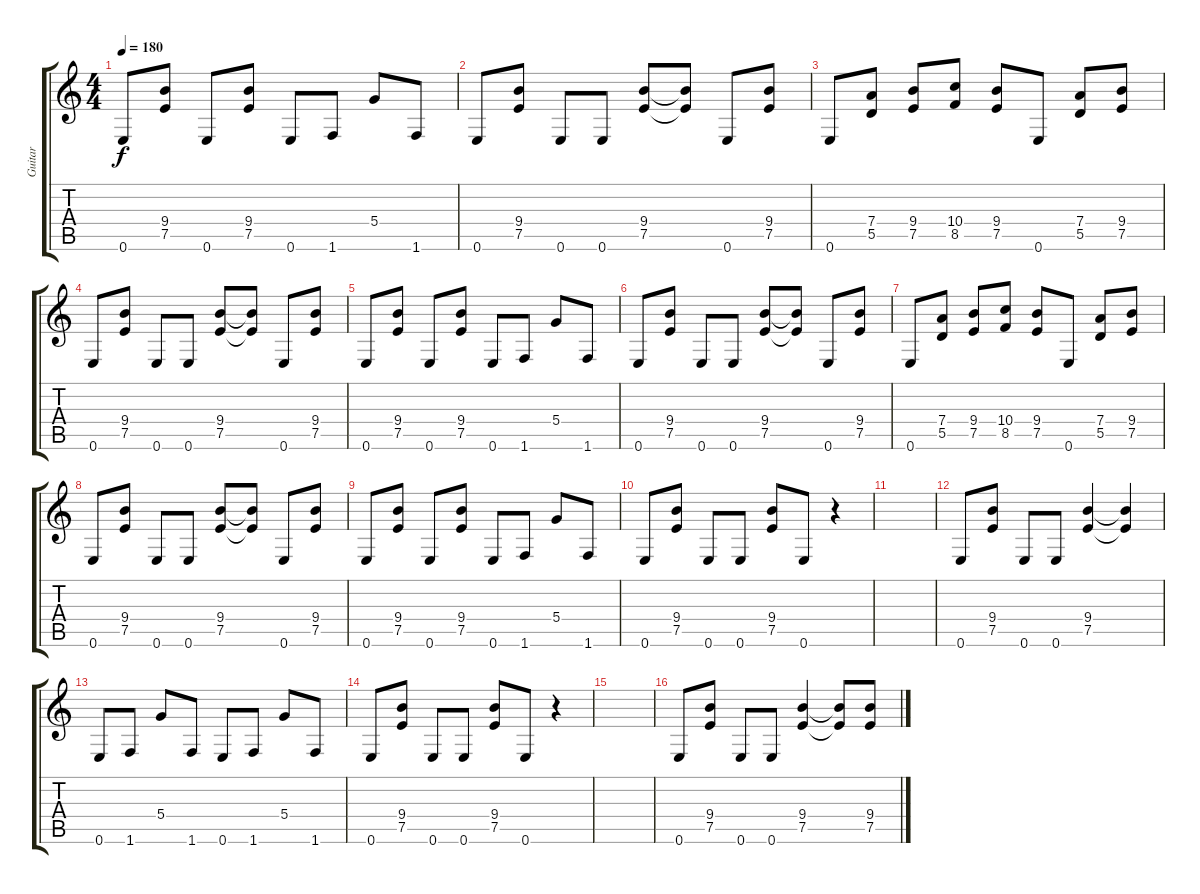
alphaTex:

\track ("Guitar " "Guitar ") {instrument distortionguitar}
\staff {score tabs}
\tuning (E4 B3 G3 D3 A2 E2) {hide}
\ts (4 4)
\tempo 180
\clef g2
\ks c
0.6.8{dy f} (9.4 7.5).8 0.6.8 (9.4 7.5).8 0.6.8 1.6.8 5.4.8 1.6.8 |
0.6.8 (9.4 7.5).8 0.6.8 0.6.8 (9.4 7.5).8 (9.4{t} 7.5{t}).8 0.6.8 (9.4 7.5).8 |
0.6.8 (7.4 5.5).8 (9.4 7.5).8 (10.4 8.5).8 (9.4 7.5).8 0.6.8 (7.4 5.5).8 (9.4 7.5).8 |
0.6.8 (9.4 7.5).8 0.6.8 0.6.8 (9.4 7.5).8 (9.4{t} 7.5{t}).8 0.6.8 (9.4 7.5).8 |
0.6.8 (9.4 7.5).8 0.6.8 (9.4 7.5).8 0.6.8 1.6.8 5.4.8 1.6.8 |
0.6.8 (9.4 7.5).8 0.6.8 0.6.8 (9.4 7.5).8 (9.4{t} 7.5{t}).8 0.6.8 (9.4 7.5).8 |
0.6.8 (7.4 5.5).8 (9.4 7.5).8 (10.4 8.5).8 (9.4 7.5).8 0.6.8 (7.4 5.5).8 (9.4 7.5).8 |
0.6.8 (9.4 7.5).8 0.6.8 0.6.8 (9.4 7.5).8 (9.4{t} 7.5{t}).8 0.6.8 (9.4 7.5).8 |
0.6.8 (9.4 7.5).8 0.6.8 (9.4 7.5).8 0.6.8 1.6.8 5.4.8 1.6.8 |
0.6.8 (9.4 7.5).8 0.6.8 0.6.8 (9.4 7.5).8 0.6.8 r.4 |
|
0.6.8 (9.4 7.5).8 0.6.8 0.6.8 (9.4 7.5).4 (9.4{t} 7.5{t}).4 |
0.6.8 1.6.8 5.4.8 1.6.8 0.6.8 1.6.8 5.4.8 1.6.8 |
0.6.8 (9.4 7.5).8 0.6.8 0.6.8 (9.4 7.5).8 0.6.8 r.4 |
|
0.6.8 (9.4 7.5).8 0.6.8 0.6.8 (9.4 7.5).4 (9.4{t} 7.5{t}).8 (9.4 7.5).8
